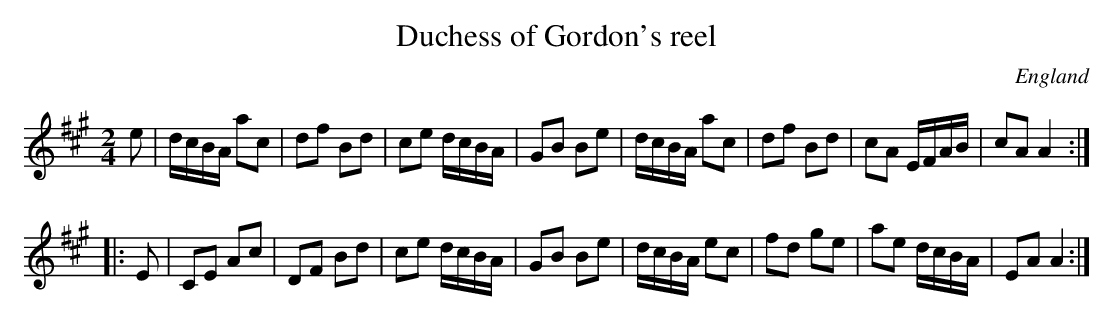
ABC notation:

X:1
T:Duchess of Gordon's reel
O:England
M:2/4
K:A
e2|\
dcBA a2c2 | d2f2 B2d2 | c2e2 dcBA | G2B2 B2e2 |\
dcBA a2c2 | d2f2 B2d2 | c2A2 EFAB | c2A2 A4 :|*
|:E2|\
C2E2 A2c2 | D2F2 B2d2 | c2e2 dcBA | G2B2 B2e2 | \
dcBA e2c2 | f2d2 g2e2 | a2e2 dcBA | E2A2 A4:|**
